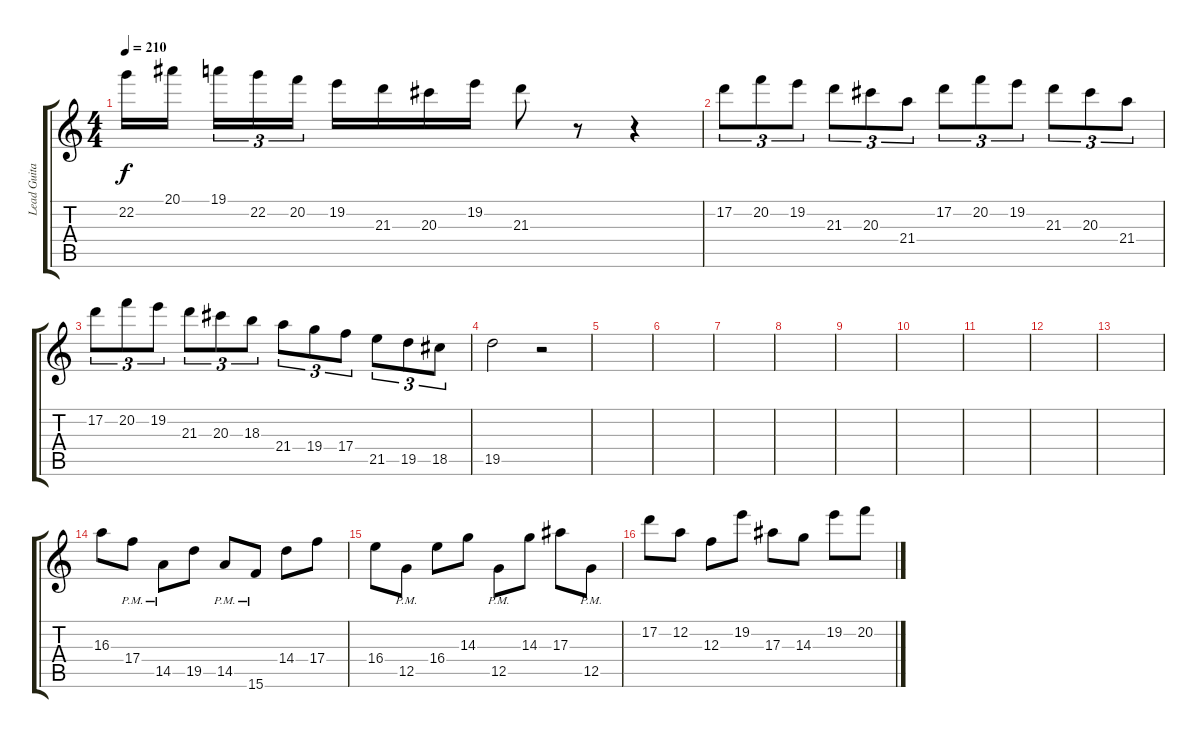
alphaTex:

\track ("Lead Guitar" "Lead Guita") {instrument overdrivenguitar}
\staff {score tabs}
\tuning (D4 A3 F3 C3 G2 D2) {hide}
\ts (4 4)
\tempo 210
\clef g2
\ks c
22.2.16{dy f} 20.1.16 19.1.16{tu (3 2)} 22.2.16{tu (3 2)} 20.2.16{tu (3 2)} 19.2.16 21.3.16 20.3.16 19.2.16 21.3.8 r.8 r.4 |
17.2.8{tu (3 2)} 20.2.8{tu (3 2)} 19.2.8{tu (3 2)} 21.3.8{tu (3 2)} 20.3.8{tu (3 2)} 21.4.8{tu (3 2)} 17.2.8{tu (3 2)} 20.2.8{tu (3 2)} 19.2.8{tu (3 2)} 21.3.8{tu (3 2)} 20.3.8{tu (3 2)} 21.4.8{tu (3 2)} |
17.2.8{tu (3 2)} 20.2.8{tu (3 2)} 19.2.8{tu (3 2)} 21.3.8{tu (3 2)} 20.3.8{tu (3 2)} 18.3.8{tu (3 2)} 21.4.8{tu (3 2)} 19.4.8{tu (3 2)} 17.4.8{tu (3 2)} 21.5.8{tu (3 2)} 19.5.8{tu (3 2)} 18.5.8{tu (3 2)} |
19.5.2 r.2 |
|
|
|
|
|
|
|
|
|
16.3.8{volume 11 balance 11} 17.4{pm}.8 14.5{pm}.8 19.5.8 14.5{pm}.8 15.6{pm}.8 14.4.8 17.4.8 |
16.4.8 12.5{pm}.8 16.4.8 14.3.8 12.5{pm}.8 14.3.8 17.3.8 12.5{pm}.8 |
17.2.8 12.2.8 12.3.8 19.2.8 17.3.8 14.3.8 19.2.8 20.2.8
